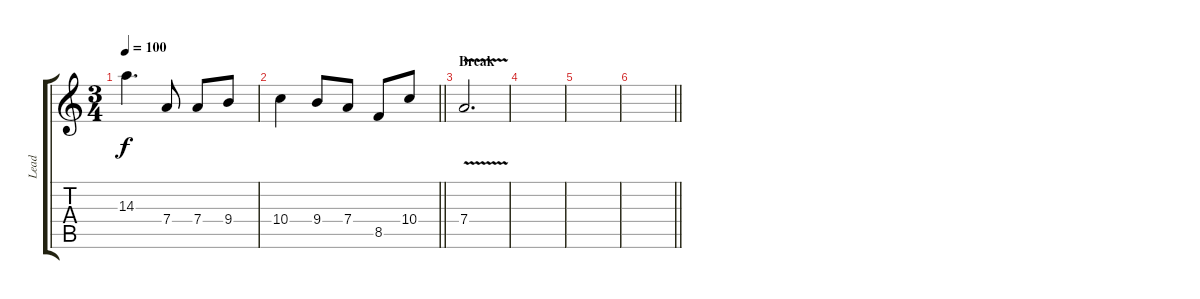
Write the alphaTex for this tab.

\track ("Lead" "Lead") {instrument distortionguitar}
\staff {score tabs}
\tuning (E4 B3 G3 D3 A2 E2) {hide}
\ts (3 4)
\tempo 100
\clef g2
\ks c
14.3.4{d dy f} 7.4.8 7.4.8 9.4.8 |
\barLineRight lightlight
10.4.4 9.4.8 7.4.8 8.5.8 10.4.8 |
\section ("" "Break")
7.4{v}.2{d} |
|
|
\barLineRight lightlight
